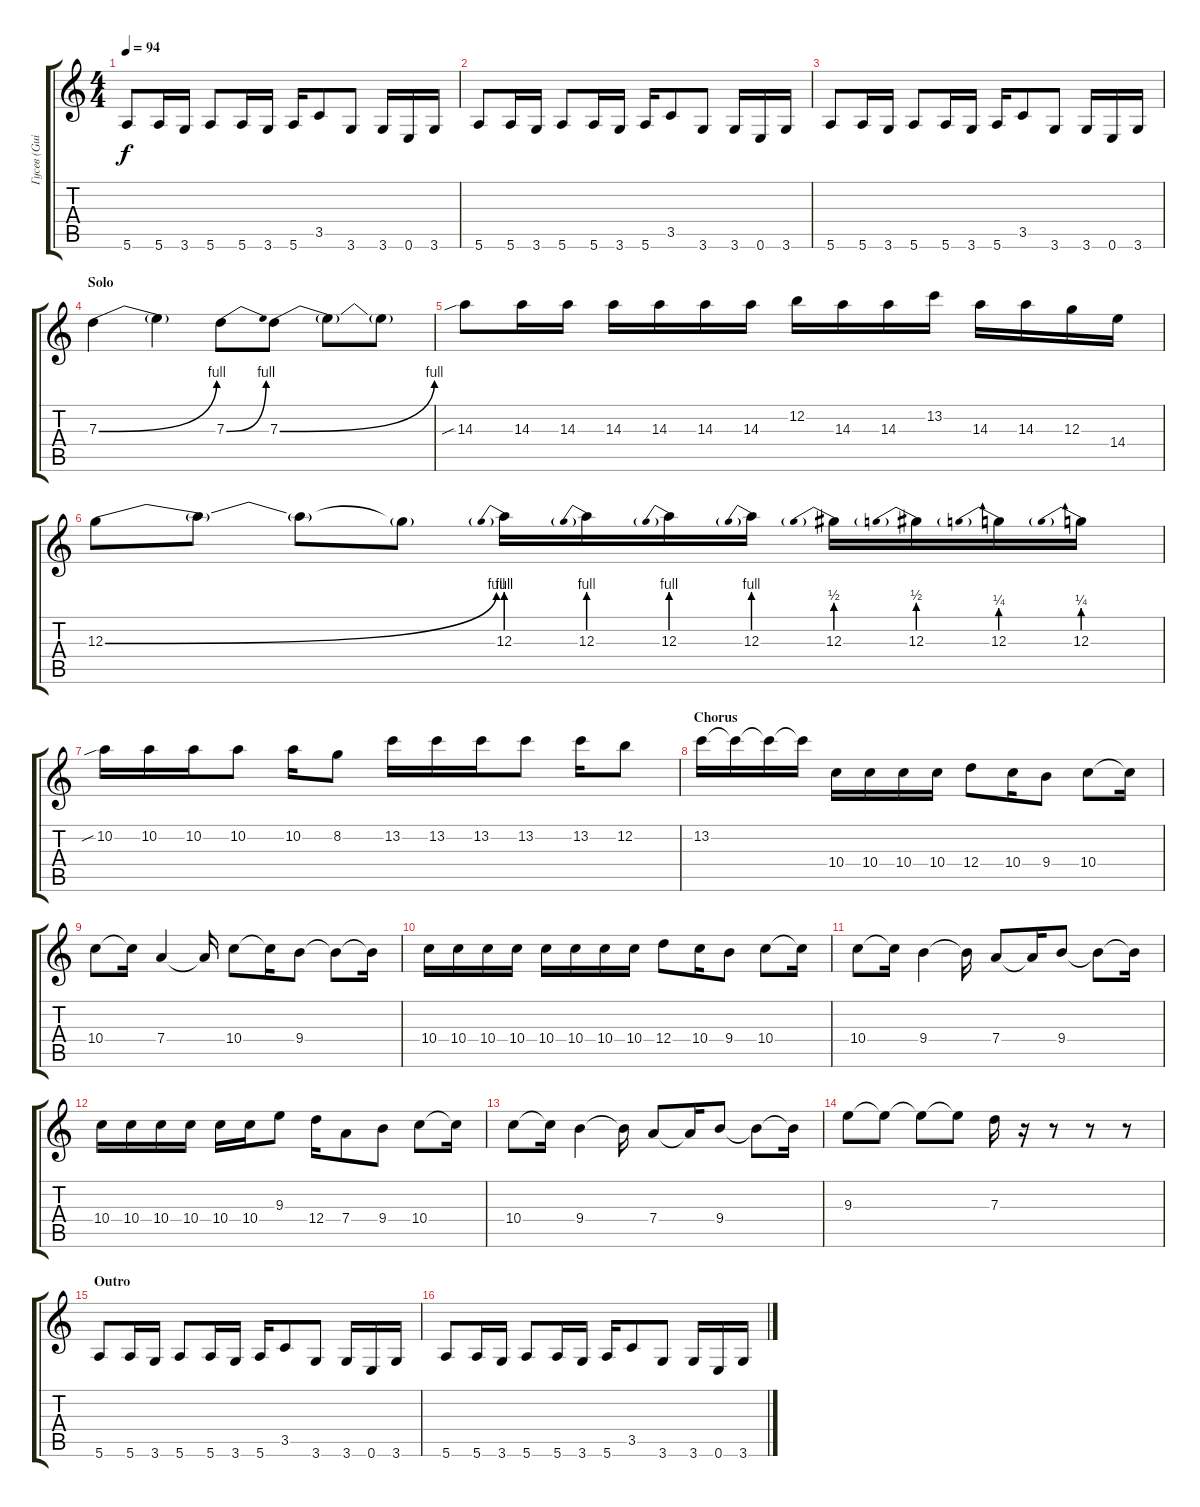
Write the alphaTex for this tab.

\track ("Гусев (Guitar 1)" "Гусев (Gui") {instrument acousticguitarnylon}
\staff {score tabs}
\tuning (E4 B3 G3 D3 A2 E2) {hide}
\ts (4 4)
\tempo 94
\clef g2
\ks c
5.6.8{dy f instrument distortionguitar} 5.6.16 3.6.16 5.6.8 5.6.16 3.6.16 5.6.16 3.5.8 3.6.8 3.6.16 0.6.16 3.6.16 |
5.6.8{instrument distortionguitar} 5.6.16 3.6.16 5.6.8 5.6.16 3.6.16 5.6.16 3.5.8 3.6.8 3.6.16 0.6.16 3.6.16 |
5.6.8{instrument distortionguitar} 5.6.16 3.6.16 5.6.8 5.6.16 3.6.16 5.6.16 3.5.8 3.6.8 3.6.16 0.6.16 3.6.16 |
\section ("" "Solo")
7.3{be (bend 0 0 60 4)}.4 7.3{t}.4 7.3{be (bend 0 0 60 4)}.8 7.3{be (bend 0 0 60 4)}.8 7.3{t}.8 7.3{t}.8 |
14.3{sib}.8 14.3.16 14.3.16 14.3.16 14.3.16 14.3.16 14.3.16 12.2.16 14.3.16 14.3.16 13.2.16 14.3.16 14.3.16 12.3.16 14.4.16 |
12.3{be (bend 0 0 60 4)}.8 12.3{t}.8 12.3{t}.8 12.3{t}.8 12.3{be (prebend 0 4 60 4)}.16 12.3{be (prebend 0 4 60 4)}.16 12.3{be (prebend 0 4 60 4)}.16 12.3{be (prebend 0 4 60 4)}.16 12.3{be (prebend 0 2 60 2)}.16 12.3{be (prebend 0 2 60 2)}.16 12.3{be (prebend 0 1 60 1)}.16 12.3{be (prebend 0 1 60 1)}.16 |
10.2{sib}.16 10.2.16 10.2.16 10.2.8 10.2.16 8.2.8 13.2.16 13.2.16 13.2.16 13.2.8 13.2.16 12.2.8 |
\section ("" "Chorus")
13.2.16{instrument distortionguitar} 13.2{t}.16 13.2{t}.16 13.2{t}.16 10.4.16 10.4.16 10.4.16 10.4.16 12.4.8 10.4.16 9.4.8 10.4.8 10.4{t}.16 |
10.4.8 10.4{t}.16 7.4.4 7.4{t}.16 10.4.8 10.4{t}.16 9.4.8 9.4{t}.8 9.4{t}.16 |
10.4.16{instrument distortionguitar} 10.4.16 10.4.16 10.4.16 10.4.16 10.4.16 10.4.16 10.4.16 12.4.8 10.4.16 9.4.8 10.4.8 10.4{t}.16 |
10.4.8 10.4{t}.16 9.4.4 9.4{t}.16 7.4.8 7.4{t}.16 9.4.8 9.4{t}.8 9.4{t}.16 |
10.4.16 10.4.16 10.4.16 10.4.16 10.4.16 10.4.16 9.3.8 12.4.16 7.4.8 9.4.8 10.4.8 10.4{t}.16 |
10.4.8 10.4{t}.16 9.4.4 9.4{t}.16 7.4.8 7.4{t}.16 9.4.8 9.4{t}.8 9.4{t}.16 |
9.3.8 9.3{t}.8 9.3{t}.8 9.3{t}.8 7.3.16 r.16 r.8 r.8 r.8 |
\section ("" "Outro")
5.6.8{volume 13 instrument distortionguitar} 5.6.16 3.6.16 5.6.8 5.6.16 3.6.16 5.6.16 3.5.8 3.6.8 3.6.16 0.6.16 3.6.16 |
5.6.8{instrument distortionguitar} 5.6.16 3.6.16 5.6.8 5.6.16 3.6.16 5.6.16 3.5.8 3.6.8 3.6.16 0.6.16 3.6.16
